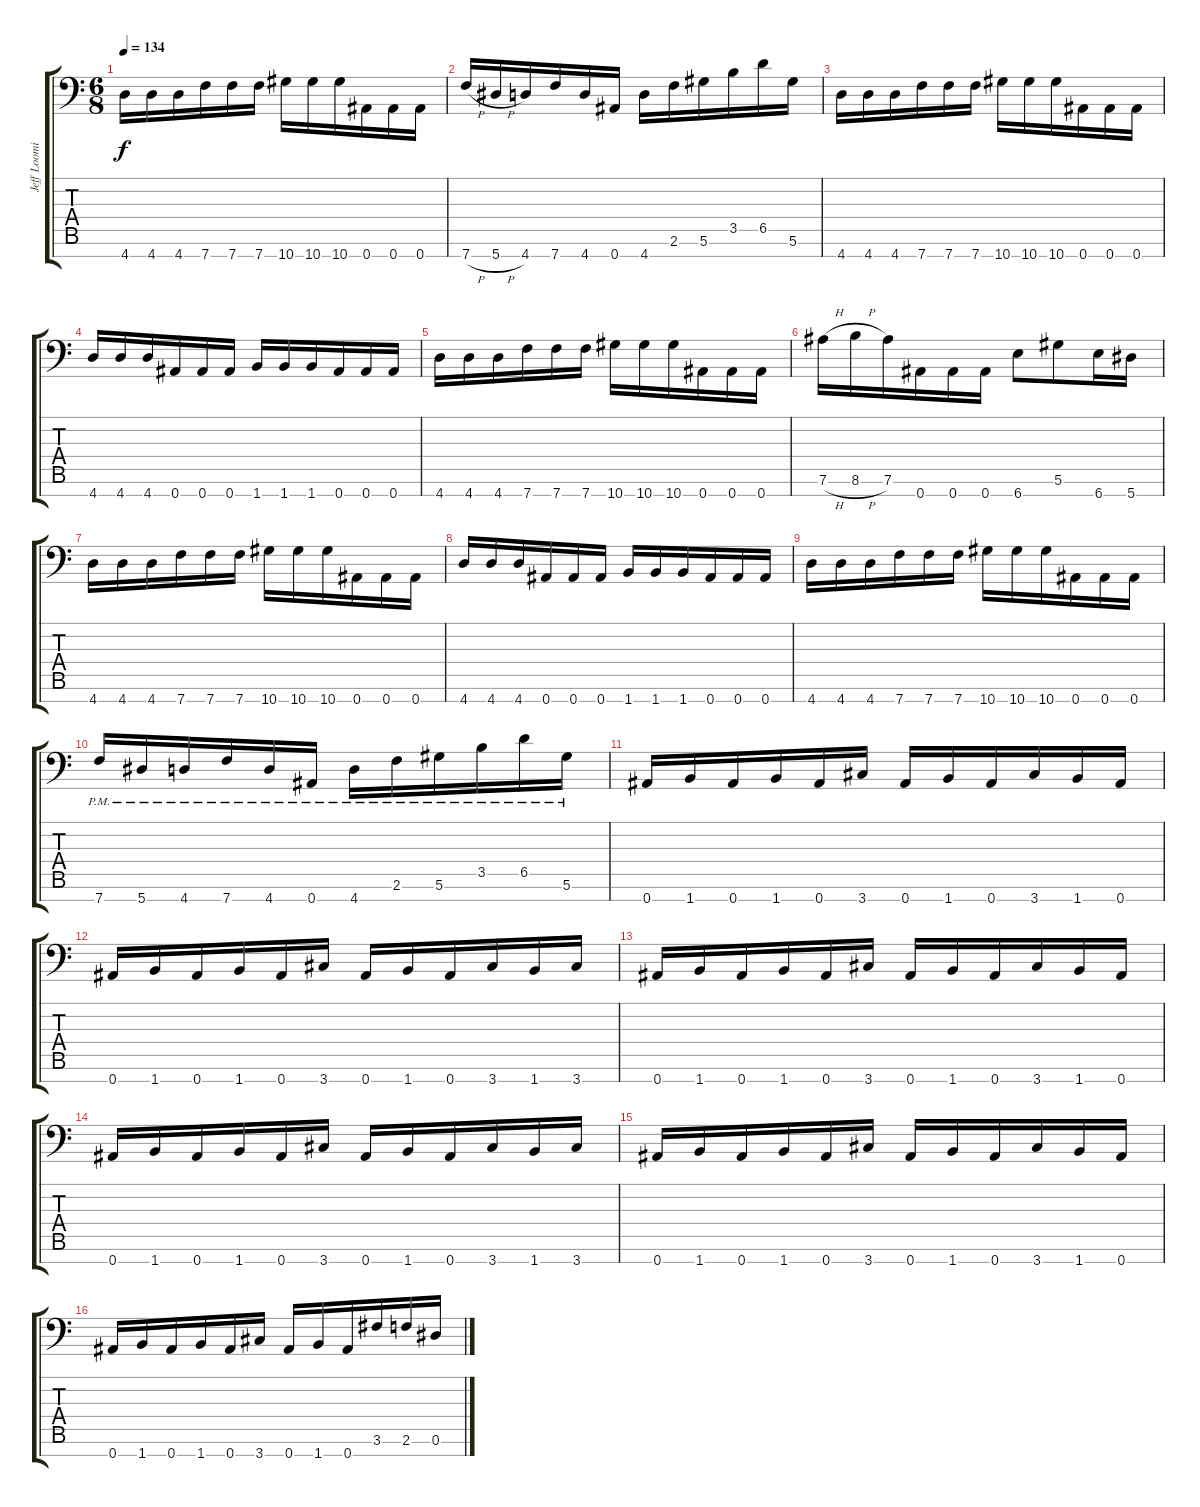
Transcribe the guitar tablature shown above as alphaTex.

\track ("Jeff Loomis" "Jeff Loomi") {instrument distortionguitar}
\staff {score tabs}
\tuning (Eb4 Bb3 Gb3 Db3 Ab2 Eb2 Bb1) {hide}
\ts (6 8)
\tempo 134
\clef f4
\ks c
4.7.16{dy f} 4.7.16 4.7.16 7.7.16 7.7.16 7.7.16 10.7.16 10.7.16 10.7.16 0.7.16 0.7.16 0.7.16 |
7.7{h}.16 5.7{h}.16 4.7.16 7.7.16 4.7.16 0.7.16 4.7.16 2.6.16 5.6.16 3.5.16 6.5.16 5.6.16 |
4.7.16 4.7.16 4.7.16 7.7.16 7.7.16 7.7.16 10.7.16 10.7.16 10.7.16 0.7.16 0.7.16 0.7.16 |
4.7.16 4.7.16 4.7.16 0.7.16 0.7.16 0.7.16 1.7.16 1.7.16 1.7.16 0.7.16 0.7.16 0.7.16 |
4.7.16 4.7.16 4.7.16 7.7.16 7.7.16 7.7.16 10.7.16 10.7.16 10.7.16 0.7.16 0.7.16 0.7.16 |
7.6{h}.16 8.6{h}.16 7.6.16 0.7.16 0.7.16 0.7.16 6.7.8 5.6.8 6.7.16 5.7.16 |
4.7.16 4.7.16 4.7.16 7.7.16 7.7.16 7.7.16 10.7.16 10.7.16 10.7.16 0.7.16 0.7.16 0.7.16 |
4.7.16 4.7.16 4.7.16 0.7.16 0.7.16 0.7.16 1.7.16 1.7.16 1.7.16 0.7.16 0.7.16 0.7.16 |
4.7.16 4.7.16 4.7.16 7.7.16 7.7.16 7.7.16 10.7.16 10.7.16 10.7.16 0.7.16 0.7.16 0.7.16 |
7.7{pm}.16 5.7{pm}.16 4.7{pm}.16 7.7{pm}.16 4.7{pm}.16 0.7{pm}.16 4.7{pm}.16 2.6{pm}.16 5.6{pm}.16 3.5{pm}.16 6.5{pm}.16 5.6{pm}.16 |
0.7.16{balance 16} 1.7.16 0.7.16 1.7.16 0.7.16 3.7.16 0.7.16 1.7.16 0.7.16 3.7.16 1.7.16 0.7.16 |
0.7.16 1.7.16 0.7.16 1.7.16 0.7.16 3.7.16 0.7.16 1.7.16 0.7.16 3.7.16 1.7.16 3.7.16 |
0.7.16{balance 0} 1.7.16 0.7.16 1.7.16 0.7.16 3.7.16 0.7.16 1.7.16 0.7.16 3.7.16 1.7.16 0.7.16 |
0.7.16 1.7.16 0.7.16 1.7.16 0.7.16 3.7.16 0.7.16 1.7.16 0.7.16 3.7.16 1.7.16 3.7.16 |
0.7.16 1.7.16 0.7.16 1.7.16 0.7.16 3.7.16 0.7.16 1.7.16 0.7.16 3.7.16 1.7.16 0.7.16 |
0.7.16 1.7.16 0.7.16 1.7.16 0.7.16 3.7.16 0.7.16 1.7.16 0.7.16 3.6.16 2.6.16 0.6.16
